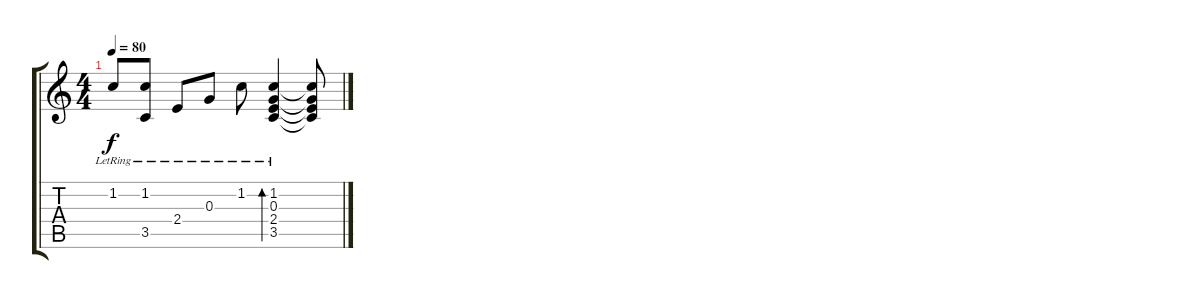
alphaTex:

\track "" {instrument acousticguitarsteel}
\staff {score tabs}
\tuning (E4 B3 G3 D3 A2 E2) {hide}
\ts (4 4)
\tempo 80
\clef g2
\ks c
1.2{lr}.8{dy f} (1.2{lr} 3.5{lr}).8 2.4{lr}.8 0.3{lr}.8 1.2{lr}.8 (1.2{lr} 0.3{lr} 2.4{lr} 3.5{lr}).4{bd 480} (1.2{t} 0.3{t} 2.4{t} 3.5{t}).8
